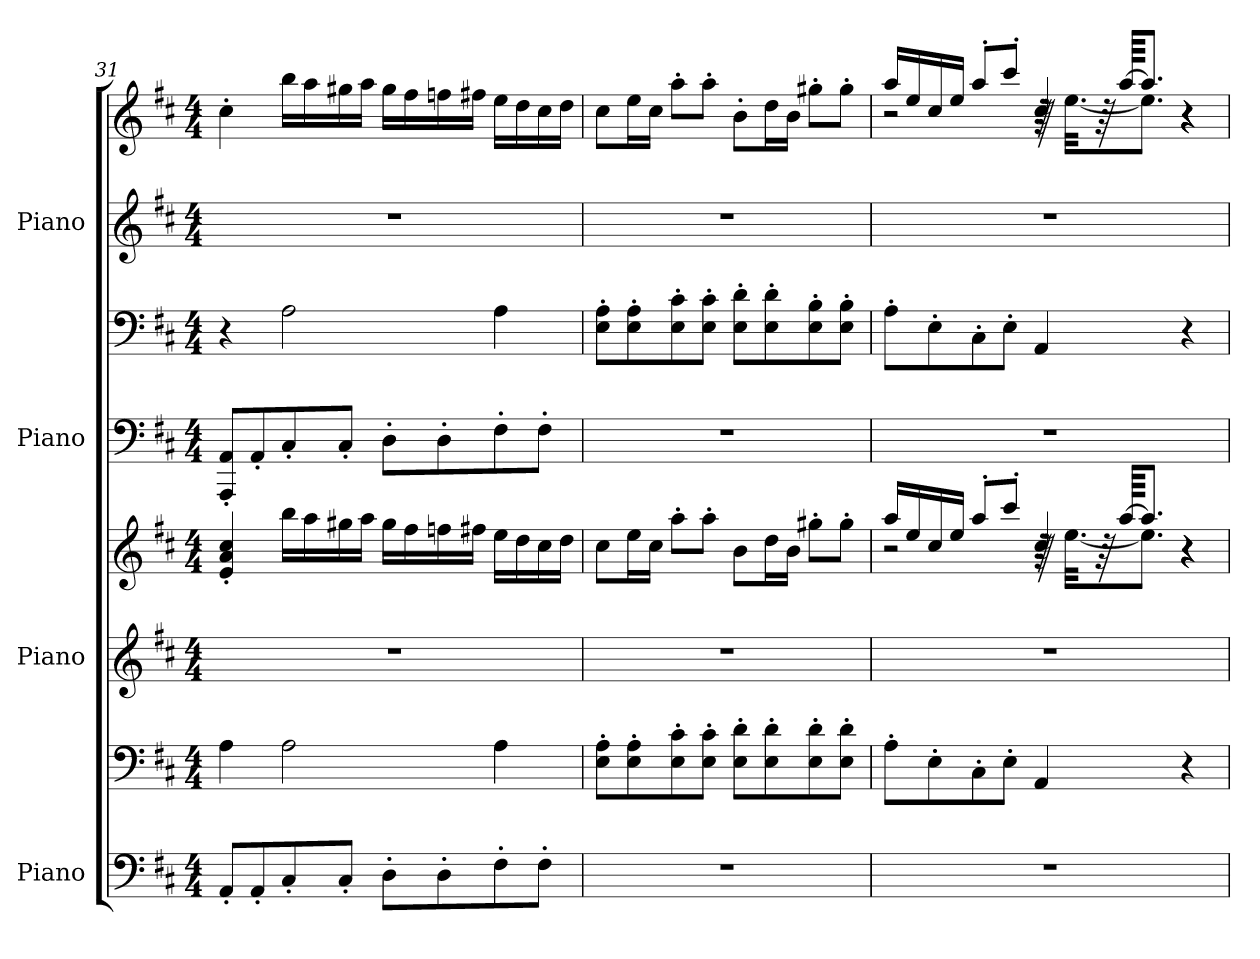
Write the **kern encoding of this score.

**kern	**kern	**kern	**kern	**kern	**kern	**kern	**kern
*part4	*part4	*part3	*part3	*part2	*part2	*part1	*part1
*staff8	*staff7	*staff6	*staff5	*staff4	*staff3	*staff2	*staff1
*I"Piano	*	*I"Piano	*	*I"Piano	*	*I"Piano	*
*I'Pno.	*	*I'Pno.	*	*I'Pno.	*	*I'Pno.	*
*clefF4	*clefF4	*clefG2	*clefG2	*clefF4	*clefF4	*clefG2	*clefG2
*k[f#c#]	*k[f#c#]	*k[f#c#]	*k[f#c#]	*k[f#c#]	*k[f#c#]	*k[f#c#]	*k[f#c#]
*M4/4	*M4/4	*M4/4	*M4/4	*M4/4	*M4/4	*M4/4	*M4/4
=31	=31	=31	=31	=31	=31	=31	=31
8AA'/L	4A\	1r	4e/' 4a/' 4cc#/'	8AAA/' 8AA/'L	4r	1r	4cc#'\
8AA'/	.	.	.	8AA'/	.	.	.
8C#'/	2A\	.	16bb\LL	8C#'/	2A\	.	16bb\LL
.	.	.	16aa\	.	.	.	16aa\
8C#'/J	.	.	16gg#X\	8C#'/J	.	.	16gg#X\
.	.	.	16aa\JJ	.	.	.	16aa\JJ
8D'\L	.	.	16gg#\LL	8D'\L	.	.	16gg#\LL
.	.	.	16ff#\	.	.	.	16ff#\
8D'\	.	.	16ffn\	8D'\	.	.	16ffn\
.	.	.	16ff#X\JJ	.	.	.	16ff#X\JJ
8F#'\	4A\	.	16ee\LL	8F#'\	4A\	.	16ee\LL
.	.	.	16dd\	.	.	.	16dd\
8F#'\J	.	.	16cc#\	8F#'\J	.	.	16cc#\
.	.	.	16dd\JJ	.	.	.	16dd\JJ
!!LO:PB:g=z
=32	=32	=32	=32	=32	=32	=32	=32
1r	8E\' 8A\'L	1r	8cc#\L	1r	8E\' 8A\'L	1r	8cc#\L
.	8E\' 8A\'	.	16ee\L	.	8E\' 8A\'	.	16ee\L
.	.	.	16cc#\JJ	.	.	.	16cc#\JJ
.	8E\' 8c#\'	.	8aa'\L	.	8E\' 8c#\'	.	8aa'\L
.	8E\' 8c#\'J	.	8aa'\J	.	8E\' 8c#\'J	.	8aa'\J
.	8E\' 8d\'L	.	8b\L	.	8E\' 8d\'L	.	8b'\L
.	8E\' 8d\'	.	16dd\L	.	8E\' 8d\'	.	16dd\L
.	.	.	16b\JJ	.	.	.	16b\JJ
.	8E\' 8d\'	.	8gg#X'\L	.	8E\' 8B\'	.	8gg#X'\L
.	8E\' 8d\'J	.	8gg#'\J	.	8E\' 8B\'J	.	8gg#'\J
=33	=33	=33	=33	=33	=33	=33	=33
*	*	*	*^	*	*	*	*^
*	*	*	*	*^	*	*	*	*	*^
1r	8A'\L	1r	16aa/LL	2r	2r	1r	8A'\L	1r	16aa/LL	2r	2r
.	.	.	16ee/	.	.	.	.	.	16ee/	.	.
.	8E'\	.	16cc#/	.	.	.	8E'\	.	16cc#/	.	.
.	.	.	16ee/JJ	.	.	.	.	.	16ee/JJ	.	.
.	8C#'\	.	8aa'/L	.	.	.	8C#'\	.	8aa'/L	.	.
.	8E'\J	.	8ccc#'/J	.	.	.	8E'\J	.	8ccc#'/J	.	.
.	4AA/	.	32r	64r	4cc#/	.	4AA/	.	32r	64r	4cc#/
.	.	.	.	[32.ee\KKL	.	.	.	.	.	[32.ee\KKL	.
.	.	.	64r	.	.	.	.	.	64r	.	.
.	.	.	[64aa/KKKL	.	.	.	.	.	[64aa/KKKL	.	.
.	.	.	8.aa/J]	8.ee\J]	.	.	.	.	8.aa/J]	8.ee\J]	.
.	4r	.	4r	4r	4r	.	4r	.	4r	4r	4r
*	*	*	*v	*v	*v	*	*	*	*v	*v	*v
=	=	=	=	=	=	=	=
*-	*-	*-	*-	*-	*-	*-	*-
